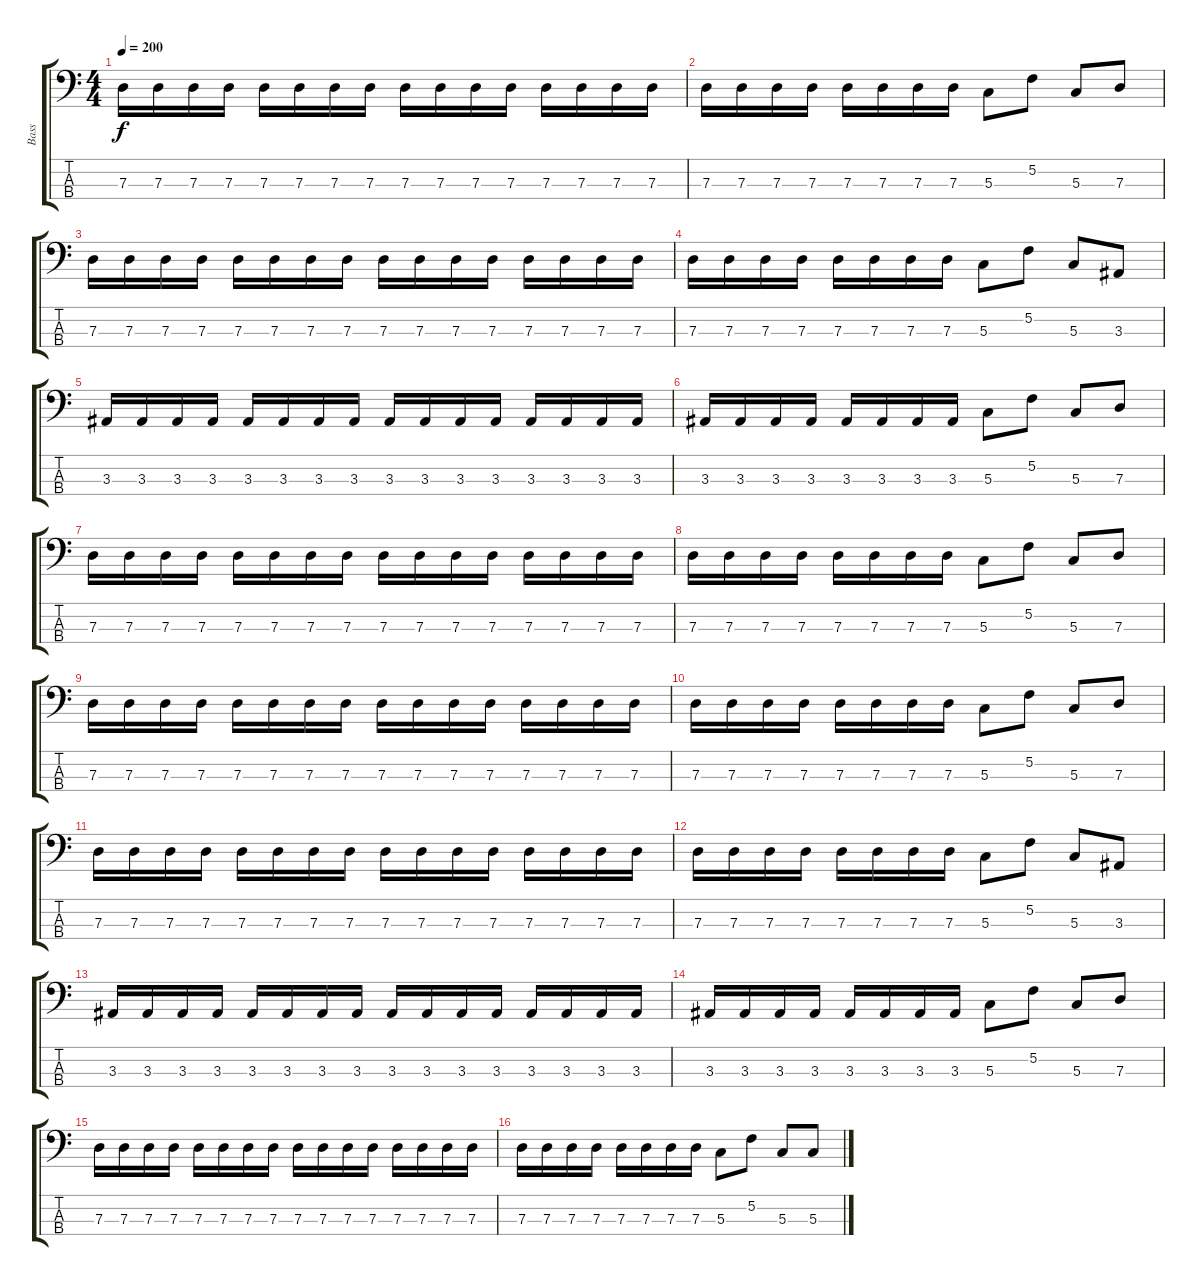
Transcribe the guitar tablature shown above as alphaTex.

\track ("Bass" "Bass") {instrument electricbasspick}
\staff {score tabs}
\tuning (F2 C2 G1 D1) {hide}
\ts (4 4)
\tempo 200
\clef f4
\ks c
7.3.16{dy f} 7.3.16 7.3.16 7.3.16 7.3.16 7.3.16 7.3.16 7.3.16 7.3.16 7.3.16 7.3.16 7.3.16 7.3.16 7.3.16 7.3.16 7.3.16 |
7.3.16 7.3.16 7.3.16 7.3.16 7.3.16 7.3.16 7.3.16 7.3.16 5.3.8 5.2.8 5.3.8 7.3.8 |
7.3.16 7.3.16 7.3.16 7.3.16 7.3.16 7.3.16 7.3.16 7.3.16 7.3.16 7.3.16 7.3.16 7.3.16 7.3.16 7.3.16 7.3.16 7.3.16 |
7.3.16 7.3.16 7.3.16 7.3.16 7.3.16 7.3.16 7.3.16 7.3.16 5.3.8 5.2.8 5.3.8 3.3.8 |
3.3.16 3.3.16 3.3.16 3.3.16 3.3.16 3.3.16 3.3.16 3.3.16 3.3.16 3.3.16 3.3.16 3.3.16 3.3.16 3.3.16 3.3.16 3.3.16 |
3.3.16 3.3.16 3.3.16 3.3.16 3.3.16 3.3.16 3.3.16 3.3.16 5.3.8 5.2.8 5.3.8 7.3.8 |
7.3.16 7.3.16 7.3.16 7.3.16 7.3.16 7.3.16 7.3.16 7.3.16 7.3.16 7.3.16 7.3.16 7.3.16 7.3.16 7.3.16 7.3.16 7.3.16 |
7.3.16 7.3.16 7.3.16 7.3.16 7.3.16 7.3.16 7.3.16 7.3.16 5.3.8 5.2.8 5.3.8 7.3.8 |
7.3.16 7.3.16 7.3.16 7.3.16 7.3.16 7.3.16 7.3.16 7.3.16 7.3.16 7.3.16 7.3.16 7.3.16 7.3.16 7.3.16 7.3.16 7.3.16 |
7.3.16 7.3.16 7.3.16 7.3.16 7.3.16 7.3.16 7.3.16 7.3.16 5.3.8 5.2.8 5.3.8 7.3.8 |
7.3.16 7.3.16 7.3.16 7.3.16 7.3.16 7.3.16 7.3.16 7.3.16 7.3.16 7.3.16 7.3.16 7.3.16 7.3.16 7.3.16 7.3.16 7.3.16 |
7.3.16 7.3.16 7.3.16 7.3.16 7.3.16 7.3.16 7.3.16 7.3.16 5.3.8 5.2.8 5.3.8 3.3.8 |
3.3.16 3.3.16 3.3.16 3.3.16 3.3.16 3.3.16 3.3.16 3.3.16 3.3.16 3.3.16 3.3.16 3.3.16 3.3.16 3.3.16 3.3.16 3.3.16 |
3.3.16 3.3.16 3.3.16 3.3.16 3.3.16 3.3.16 3.3.16 3.3.16 5.3.8 5.2.8 5.3.8 7.3.8 |
7.3.16 7.3.16 7.3.16 7.3.16 7.3.16 7.3.16 7.3.16 7.3.16 7.3.16 7.3.16 7.3.16 7.3.16 7.3.16 7.3.16 7.3.16 7.3.16 |
7.3.16 7.3.16 7.3.16 7.3.16 7.3.16 7.3.16 7.3.16 7.3.16 5.3.8 5.2.8 5.3.8 5.3.8
